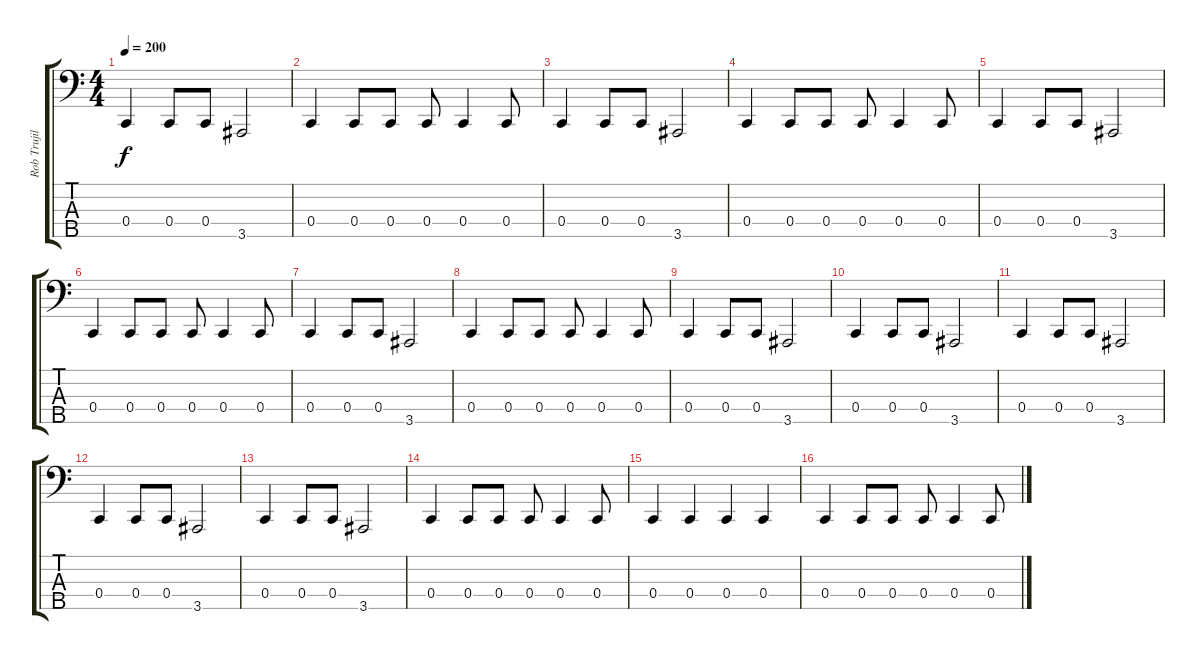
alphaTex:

\track ("Rob Trujillo" "Rob Trujil") {instrument electricbassfinger}
\staff {score tabs}
\tuning (Eb2 Bb1 F1 C1 G0) {hide}
\ts (4 4)
\tempo 200
\clef f4
\ks c
0.4.4{dy f} 0.4.8 0.4.8 3.5.2 |
0.4.4 0.4.8 0.4.8 0.4.8 0.4.4 0.4.8 |
0.4.4 0.4.8 0.4.8 3.5.2 |
0.4.4 0.4.8 0.4.8 0.4.8 0.4.4 0.4.8 |
0.4.4 0.4.8 0.4.8 3.5.2 |
0.4.4 0.4.8 0.4.8 0.4.8 0.4.4 0.4.8 |
0.4.4 0.4.8 0.4.8 3.5.2 |
0.4.4 0.4.8 0.4.8 0.4.8 0.4.4 0.4.8 |
0.4.4 0.4.8 0.4.8 3.5.2 |
0.4.4 0.4.8 0.4.8 3.5.2 |
0.4.4 0.4.8 0.4.8 3.5.2 |
0.4.4 0.4.8 0.4.8 3.5.2 |
0.4.4 0.4.8 0.4.8 3.5.2 |
0.4.4 0.4.8 0.4.8 0.4.8 0.4.4 0.4.8 |
0.4.4 0.4.4 0.4.4 0.4.4 |
0.4.4 0.4.8 0.4.8 0.4.8 0.4.4 0.4.8
